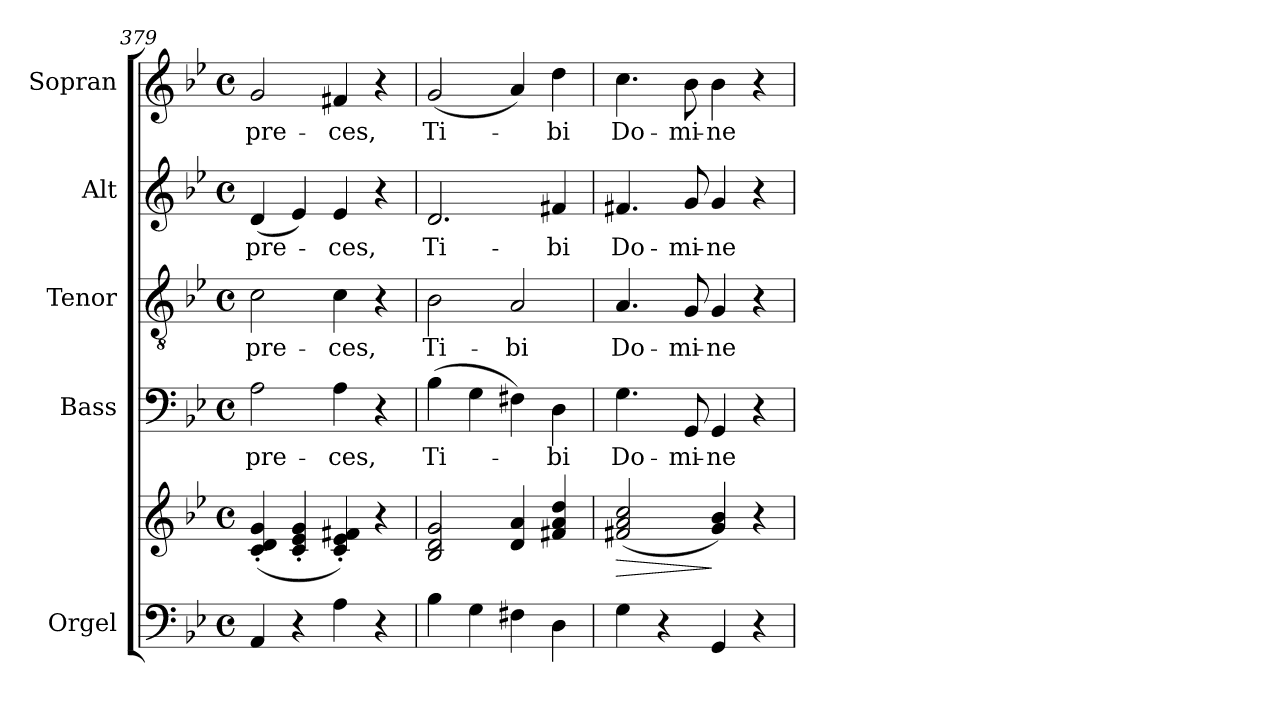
**kern	**kern	**dynam	**kern	**text	**kern	**text	**kern	**text	**kern	**text
*part5	*part5	*part5	*part4	*part4	*part3	*part3	*part2	*part2	*part1	*part1
*staff6	*staff5	*staff5/6	*staff4	*staff4	*staff3	*staff3	*staff2	*staff2	*staff1	*staff1
*I"Orgel	*	*	*I"Bass	*	*I"Tenor	*	*I"Alt	*	*I"Sopran	*
*I'Org.	*	*	*I'B.	*	*I'T.	*	*I'A.	*	*I'S.	*
*clefF4	*clefG2	*	*clefF4	*	*clefGv2	*	*clefG2	*	*clefG2	*
*k[b-e-]	*k[b-e-]	*	*k[b-e-]	*	*k[b-e-]	*	*k[b-e-]	*	*k[b-e-]	*
*B-:	*B-:	*	*B-:	*	*B-:	*	*B-:	*	*B-:	*
*M4/4	*M4/4	*	*M4/4	*	*M4/4	*	*M4/4	*	*M4/4	*
*met(c)	*met(c)	*	*met(c)	*	*met(c)	*	*met(c)	*	*met(c)	*
=379	=379	=379	=379	=379	=379	=379	=379	=379	=379	=379
!	!	!	!	!LO:LY:b	!	!LO:LY:b	!	!LO:LY:b	!	!LO:LY:b
4AA/	(<4c/'< 4d/'< 4g/'<	.	2A\	pre-	2c\	pre-	(<4d/	pre-	2g/	pre-
4r	4c/'< 4e-/'< 4g/'<	.	.	.	.	.	4e-/)	.	.	.
!	!	!	!	!LO:LY:b	!	!LO:LY:b	!	!LO:LY:b	!	!LO:LY:b
4A\	4c/'< 4e-/'< 4f#X/'<)	.	4A\	-ces,	4c\	-ces,	4e-/	-ces,	4f#X/	-ces,
4r	4r	.	4r	.	4r	.	4r	.	4r	.
=380	=380	=380	=380	=380	=380	=380	=380	=380	=380	=380
!	!	!	!	!LO:LY:b	!	!LO:LY:b	!	!LO:LY:b	!	!LO:LY:b
4B-\	2B-/ 2d/ 2g/	.	(>4B-\	Ti-	2B-\	Ti-	2.d/	Ti-	(<2g/	Ti-
4G\	.	.	4G\	.	.	.	.	.	.	.
!	!	!	!	!	!	!LO:LY:b	!	!	!	!
4F#X\	4d/ 4a/	.	4F#X\)	.	2A/	-bi	.	.	4a/)	.
!	!	!	!	!LO:LY:b	!	!	!	!LO:LY:b	!	!LO:LY:b
4D\	4f#X/ 4a/ 4dd/	.	4D\	-bi	.	.	4f#X/	-bi	4dd\	-bi
=381	=381	=381	=381	=381	=381	=381	=381	=381	=381	=381
!	!	!LO:HP:b	!	!LO:LY:b	!	!LO:LY:b	!	!LO:LY:b	!	!LO:LY:b
4G\	(<2f#X/ 2a/ 2cc/	>	4.G\	Do-	4.A/	Do-	4.f#X/	Do-	4.cc\	Do-
4r	.	.	.	.	.	.	.	.	.	.
!	!	!	!	!LO:LY:b	!	!LO:LY:b	!	!LO:LY:b	!	!LO:LY:b
.	.	.	8GG/	-mi-	8G/	-mi-	8g/	-mi-	8b-\	-mi-
!	!	!	!	!LO:LY:b	!	!LO:LY:b	!	!LO:LY:b	!	!LO:LY:b
4GG/	4g/ 4b-/)	]	4GG/	-ne	4G/	-ne	4g/	-ne	4b-\	-ne
4r	4r	.	4r	.	4r	.	4r	.	4r	.
=	=	=	=	=	=	=	=	=	=	=
*-	*-	*-	*-	*-	*-	*-	*-	*-	*-	*-
